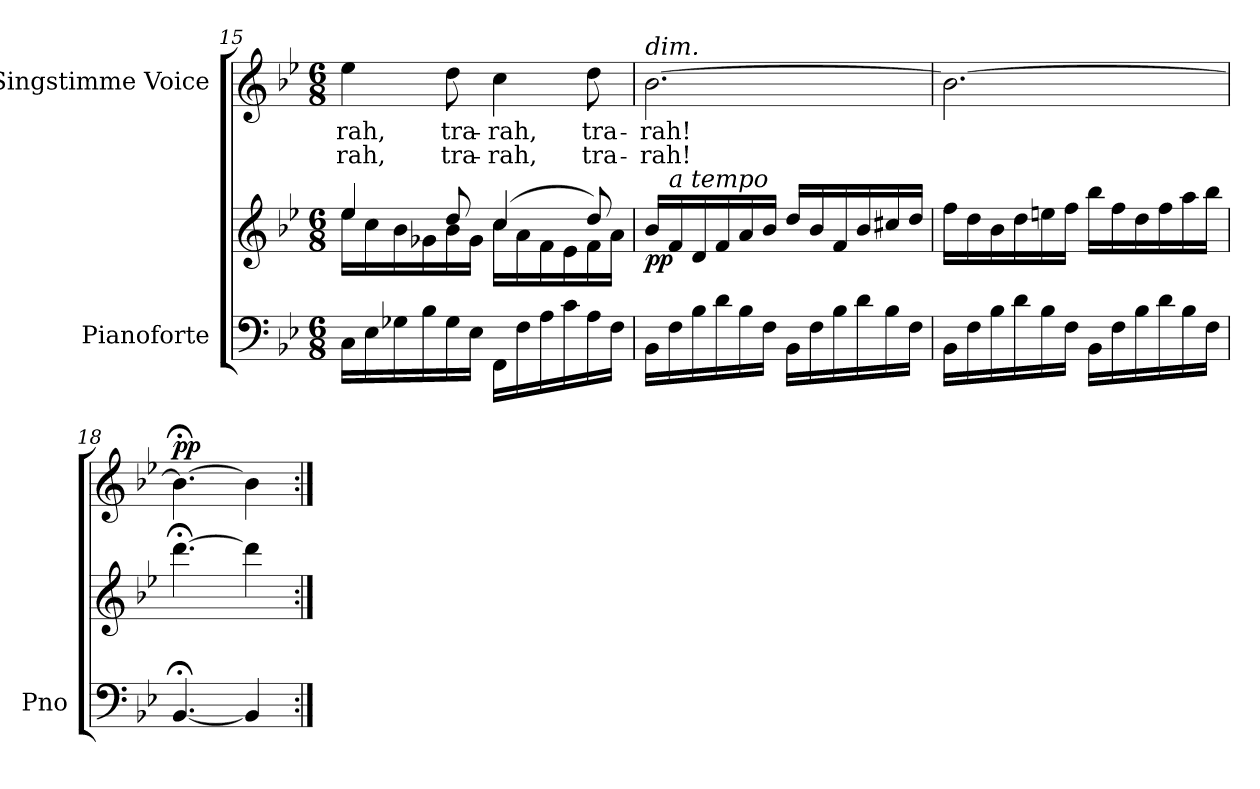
**kern	**kern	**dynam	**kern	**text	**text	**dynam
*part2	*part2	*part2	*part1	*part1	*part1	*part1
*staff3	*staff2	*staff2/3	*staff1	*staff1	*staff1	*staff1
*I"Pianoforte	*	*	*I"Singstimme Voice	*	*	*
*I'Pno	*	*	*	*	*	*
*clefF4	*clefG2	*	*clefG2	*	*	*
*k[b-e-]	*k[b-e-]	*	*k[b-e-]	*	*	*
*M6/8	*M6/8	*	*M6/8	*	*	*
=15	=15	=15	=15	=15	=15	=15
*	*^	*	*	*	*	*
16C\LL	4ee-/	16ee-\LL	.	4ee-\	-rah,	-rah,	.
16E-\	.	16cc\	.	.	.	.	.
16G-X\	.	16b-\	.	.	.	.	.
16B-\	.	16g-X\	.	.	.	.	.
16G-\	8dd/	16b-\	.	8dd\	tra-	tra-	.
16E-\JJ	.	16g-\JJ	.	.	.	.	.
16FF\LL	(4cc/	16cc\LL	.	4cc\	-rah,	-rah,	.
16F\	.	16a\	.	.	.	.	.
16A\	.	16f\	.	.	.	.	.
16c\	.	16e-\	.	.	.	.	.
16A\	8dd/)	16f\	.	8dd\	tra-	tra-	.
16F\JJ	.	16a\JJ	.	.	.	.	.
=16	=16	=16	=16	=16	=16	=16	=16
!	!	!	!	!LO:TX:a:i:t=dim.	!	!	!
!	!	!	!LO:DY:b	!	!	!	!
*	*v	*v	*	*	*	*	*
16BB-\LL	16b-/LL	pp	[2.b-\	-rah!	-rah!	.
!	!LO:TX:a:i:t=a tempo	!	!	!	!	!
16F\	16f/	.	.	.	.	.
16B-\	16d/	.	.	.	.	.
16d\	16f/	.	.	.	.	.
16B-\	16a/	.	.	.	.	.
16F\JJ	16b-/JJ	.	.	.	.	.
16BB-\LL	16dd/LL	.	.	.	.	.
16F\	16b-/	.	.	.	.	.
16B-\	16f/	.	.	.	.	.
16d\	16b-/	.	.	.	.	.
16B-\	16cc#X/	.	.	.	.	.
16F\JJ	16dd/JJ	.	.	.	.	.
=17	=17	=17	=17	=17	=17	=17
16BB-\LL	16ff\LL	.	2.b-\_	.	.	.
16F\	16dd\	.	.	.	.	.
16B-\	16b-\	.	.	.	.	.
16d\	16dd\	.	.	.	.	.
16B-\	16een\	.	.	.	.	.
16F\JJ	16ff\JJ	.	.	.	.	.
16BB-\LL	16bb-\LL	.	.	.	.	.
16F\	16ff\	.	.	.	.	.
16B-\	16dd\	.	.	.	.	.
16d\	16ff\	.	.	.	.	.
16B-\	16aa\	.	.	.	.	.
16F\JJ	16bb-\JJ	.	.	.	.	.
=18	=18	=18	=18	=18	=18	=18
!	!	!	!	!	!	!LO:DY:a
[4.BB-;</	[4.ddd;<\	.	4.b-;<\_	.	.	pp
4BB-/]	4ddd\]	.	4b-\]	.	.	.
=:|!	=:|!	=:|!	=:|!	=:|!	=:|!	=:|!
*-	*-	*-	*-	*-	*-	*-
